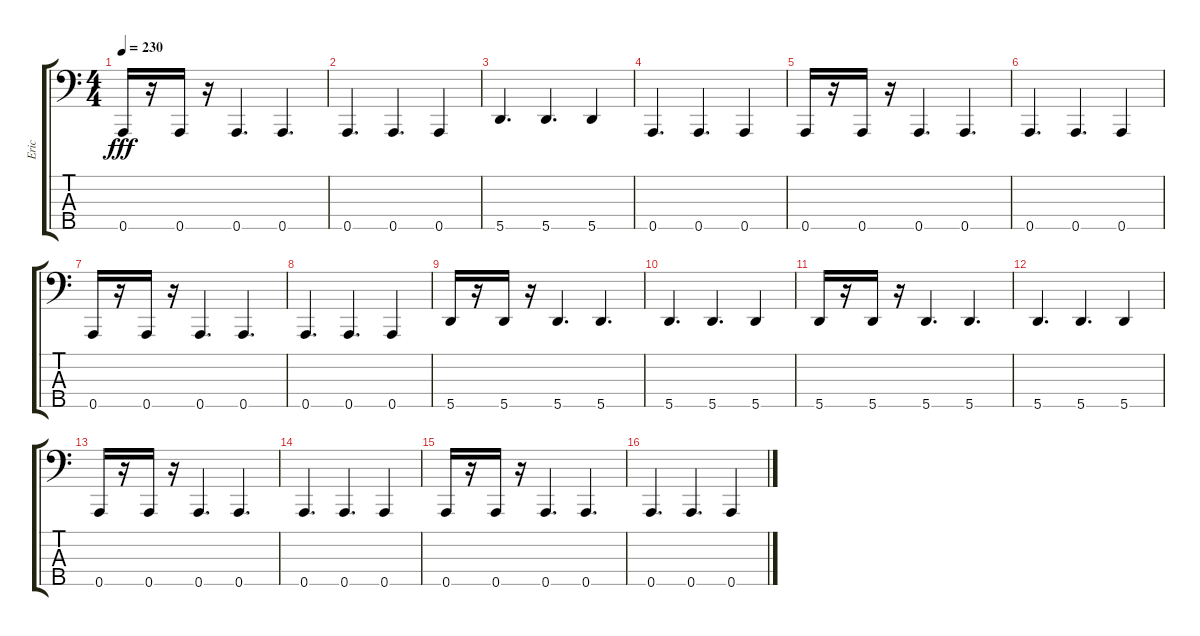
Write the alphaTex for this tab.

\track ("Eric" "Eric") {instrument electricbasspick}
\staff {score tabs}
\tuning (G2 D2 A1 E1 A0) {hide}
\ts (4 4)
\tempo 230
\clef f4
\ks c
0.5.16{dy fff} r.16 0.5.16 r.16 0.5.4{d} 0.5.4{d} |
0.5.4{d} 0.5.4{d} 0.5.4 |
5.5.4{d} 5.5.4{d} 5.5.4 |
0.5.4{d beam merge} 0.5.4{d} 0.5.4 |
0.5.16 r.16 0.5.16 r.16 0.5.4{d} 0.5.4{d} |
0.5.4{d} 0.5.4{d} 0.5.4 |
0.5.16 r.16 0.5.16 r.16 0.5.4{d} 0.5.4{d} |
0.5.4{d} 0.5.4{d} 0.5.4 |
5.5.16 r.16 5.5.16 r.16 5.5.4{d} 5.5.4{d} |
5.5.4{d} 5.5.4{d} 5.5.4 |
5.5.16 r.16 5.5.16 r.16 5.5.4{d} 5.5.4{d} |
5.5.4{d} 5.5.4{d} 5.5.4 |
0.5.16 r.16 0.5.16 r.16 0.5.4{d} 0.5.4{d} |
0.5.4{d} 0.5.4{d} 0.5.4 |
0.5.16 r.16 0.5.16 r.16 0.5.4{d} 0.5.4{d} |
0.5.4{d} 0.5.4{d} 0.5.4
